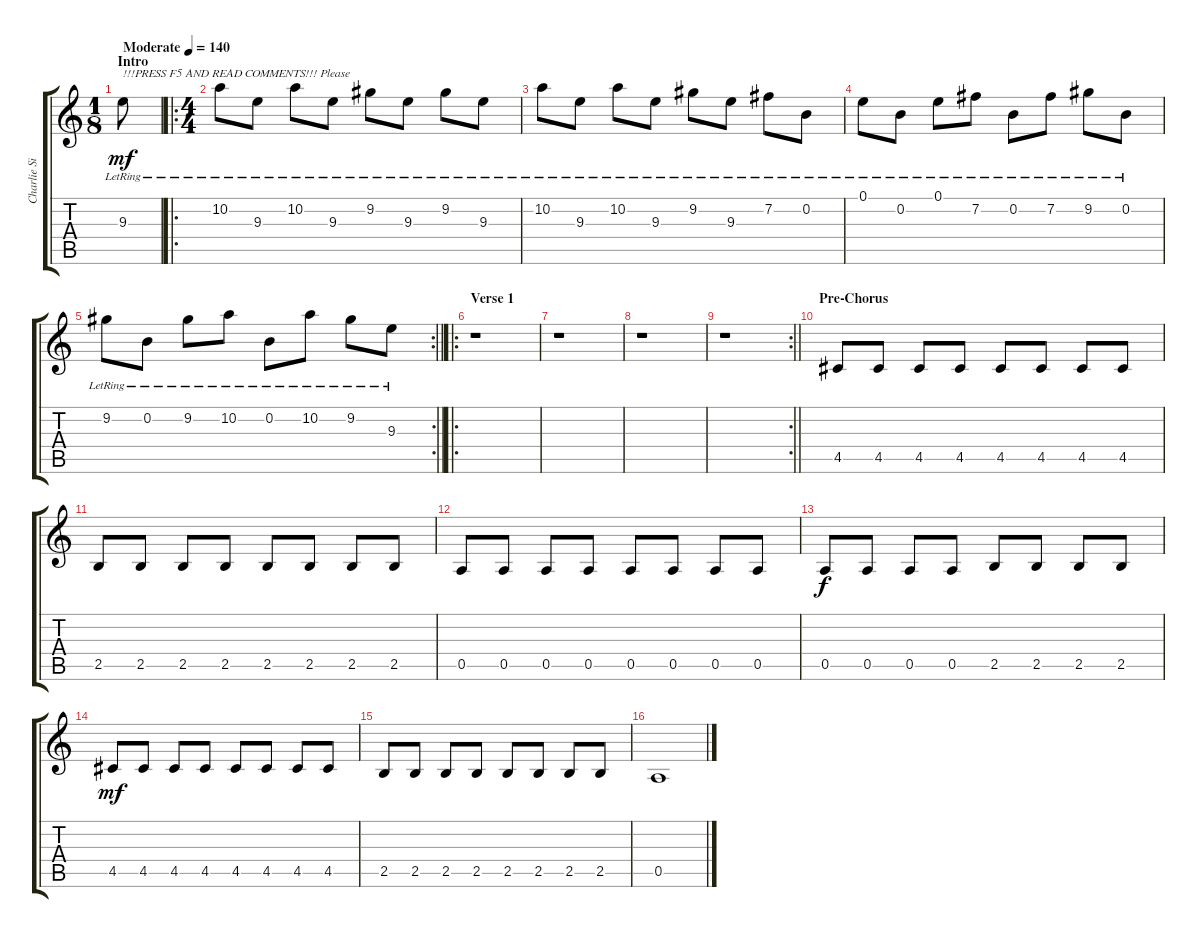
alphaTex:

\track ("Charlie Simpson" "Charlie Si") {instrument distortionguitar}
\staff {score tabs}
\tuning (E4 B3 G3 D3 A2 E2) {hide}
\ts (1 8)
\section ("" "Intro")
\tempo (140 "Moderate")
\clef g2
\ks c
9.3{lr}.8{txt "!!!PRESS F5 AND READ COMMENTS!!! Please" dy mf instrument electricguitarclean} |
\ro
\ts (4 4)
10.2{lr}.8 9.3{lr}.8 10.2{lr}.8 9.3{lr}.8 9.2{lr}.8 9.3{lr}.8 9.2{lr}.8 9.3{lr}.8 |
10.2{lr}.8 9.3{lr}.8 10.2{lr}.8 9.3{lr}.8 9.2{lr}.8 9.3{lr}.8 7.2{lr}.8 0.2{lr}.8 |
0.1{lr}.8 0.2{lr}.8 0.1{lr}.8 7.2{lr}.8 0.2{lr}.8 7.2{lr}.8 9.2{lr}.8 0.2{lr}.8 |
\rc 2
\barLineRight lightlight
9.2{lr}.8 0.2{lr}.8 9.2{lr}.8 10.2{lr}.8 0.2{lr}.8 10.2{lr}.8 9.2{lr}.8 9.3{lr}.8 |
\ro
\section ("" "Verse 1")
r.1 |
r.1 |
r.1 |
\rc 2
\barLineRight lightlight
r.1 |
\section ("" "Pre-Chorus")
4.5.8 4.5.8 4.5.8 4.5.8 4.5.8 4.5.8 4.5.8 4.5.8 |
2.5.8 2.5.8 2.5.8 2.5.8 2.5.8 2.5.8 2.5.8 2.5.8 |
0.5.8 0.5.8 0.5.8 0.5.8 0.5.8 0.5.8 0.5.8 0.5.8 |
0.5.8{dy f} 0.5.8 0.5.8 0.5.8 2.5.8 2.5.8 2.5.8 2.5.8 |
4.5.8{dy mf} 4.5.8 4.5.8 4.5.8 4.5.8 4.5.8 4.5.8 4.5.8 |
2.5.8 2.5.8 2.5.8 2.5.8 2.5.8 2.5.8 2.5.8 2.5.8 |
0.5.1
